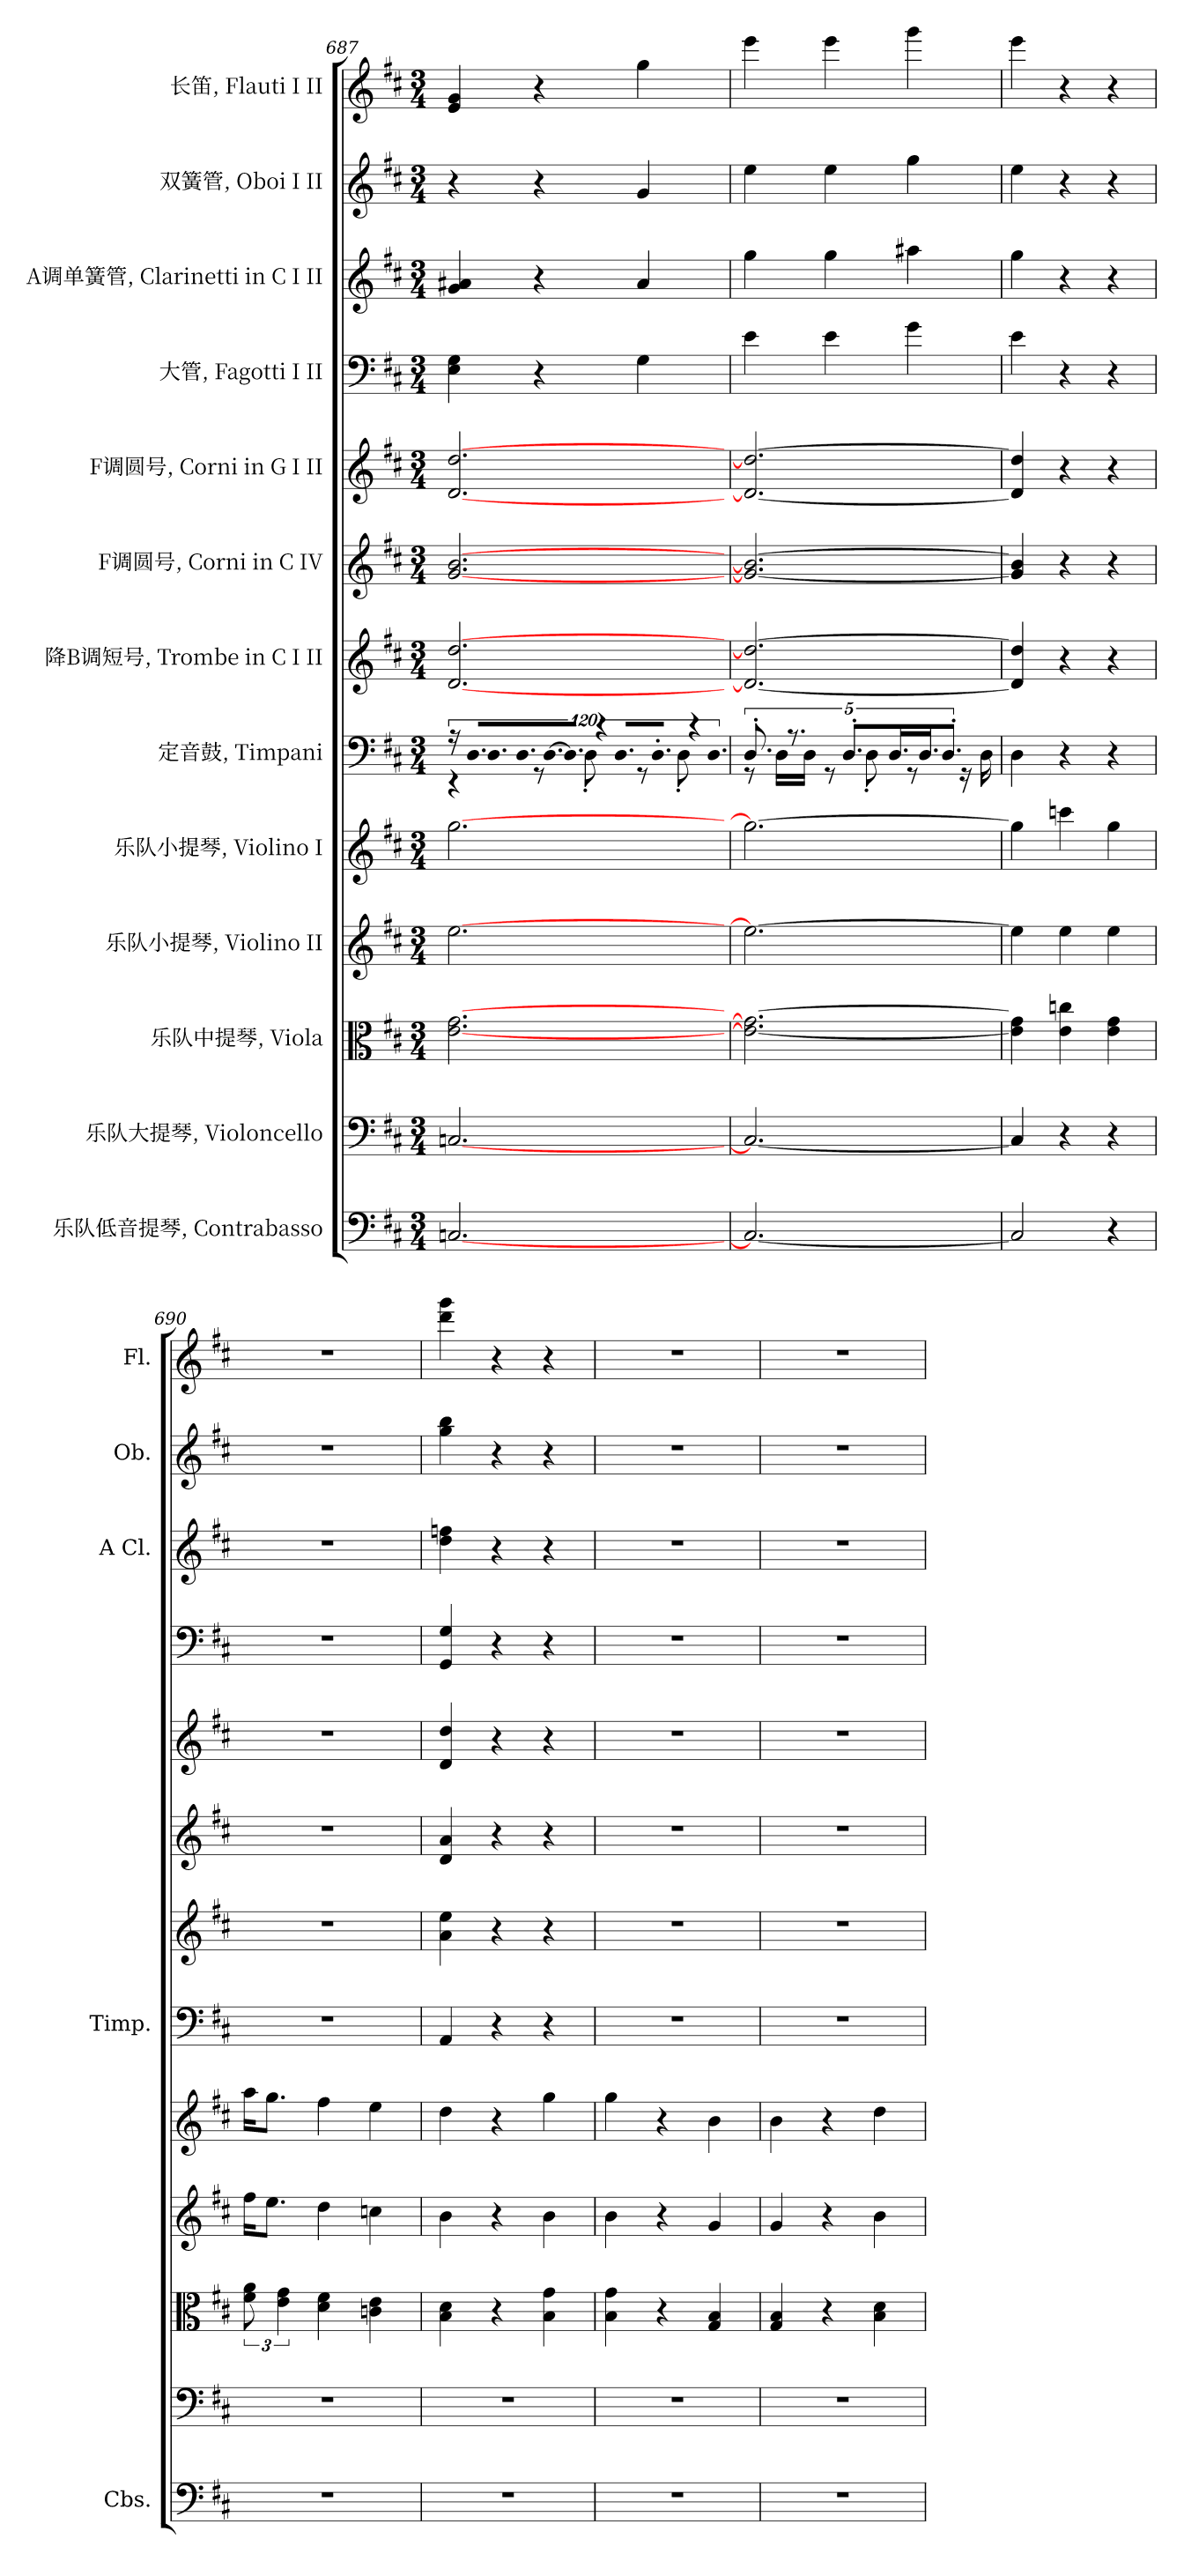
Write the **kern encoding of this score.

**kern	**kern	**kern	**kern	**kern	**kern	**kern	**kern	**kern	**kern	**kern	**kern	**kern
*part13	*part12	*part11	*part10	*part9	*part8	*part7	*part6	*part5	*part4	*part3	*part2	*part1
*staff13	*staff12	*staff11	*staff10	*staff9	*staff8	*staff7	*staff6	*staff5	*staff4	*staff3	*staff2	*staff1
*I"乐队低音提琴, Contrabasso	*I"乐队大提琴, Violoncello	*I"乐队中提琴, Viola	*I"乐队小提琴, Violino II	*I"乐队小提琴, Violino I	*I"定音鼓, Timpani	*I"降B调短号, Trombe in C I II	*I"F调圆号, Corni in C IV	*I"F调圆号, Corni in G I II	*I"大管, Fagotti I II	*I"A调单簧管, Clarinetti in C I II	*I"双簧管, Oboi I II	*I"长笛, Flauti I II
*I'Cbs.	*	*	*	*	*I'Timp.	*	*	*	*	*I'A Cl.	*I'Ob.	*I'Fl.
!!LO:PB:g=z
*clefF4	*clefF4	*clefC3	*clefG2	*clefG2	*clefF4	*clefG2	*clefG2	*clefG2	*clefF4	*clefG2	*clefG2	*clefG2
*ITrd7c12	*	*	*	*	*	*ITrd1c2	*ITrd4c7	*ITrd4c7	*	*ITrd2c3	*	*
*k[f#c#]	*k[f#c#]	*k[f#c#]	*k[f#c#]	*k[f#c#]	*k[f#c#]	*k[]	*k[f#]	*k[f#]	*k[f#c#]	*k[f#c#g#d#a#]	*k[f#c#]	*k[f#c#]
*M3/4	*M3/4	*M3/4	*M3/4	*M3/4	*M3/4	*M3/4	*M3/4	*M3/4	*M3/4	*M3/4	*M3/4	*M3/4
*MM350	*MM350	*MM350	*MM350	*MM350	*MM350	*MM350	*MM350	*MM350	*MM350	*MM350	*MM350	*MM350
=687	=687	=687	=687	=687	=687	=687	=687	=687	=687	=687	=687	=687
!	!	!	!	!	!LO:N:vis=32.	!	!	!	!	!	!	!
*	*	*	*	*	*^	*	*	*	*	*	*	*
[2.CCn/	[2.Cn/	[2.e\ [2.g\	[2.ee\	[2.gg\	1920%103r	4r	[2.c/ [2.cc/	[2.c/ [2.e/	[2.G/ [2.g/	4E\ 4G\	4e/ 4f##X/	4r	4e/ 4g/
!	!	!	!	!	!LO:N:vis=32.	!	!	!	!	!	!	!	!
.	.	.	.	.	1920%103D/KLL	.	.	.	.	.	.	.	.
!	!	!	!	!	!LO:N:vis=16.	!	!	!	!	!	!	!	!
.	.	.	.	.	960%103D/	.	.	.	.	.	.	.	.
!	!	!	!	!	!LO:N:vis=32.	!	!	!	!	!	!	!	!
.	.	.	.	.	1920%103D/L	.	.	.	.	.	.	.	.
.	.	.	.	.	.	8r	.	.	.	4r	4r	4r	4r
!	!	!	!	!	!LO:N:vis=32.	!	!	!	!	!	!	!	!
.	.	.	.	.	[1920%103D/	.	.	.	.	.	.	.	.
!	!	!	!	!	!LO:N:vis=32.	!	!	!	!	!	!	!	!
.	.	.	.	.	1920%103D/JJJ]	.	.	.	.	.	.	.	.
.	.	.	.	.	.	8D'\	.	.	.	.	.	.	.
!	!	!	!	!	!LO:N:vis=32.	!	!	!	!	!	!	!	!
.	.	.	.	.	1920%103r	.	.	.	.	.	.	.	.
!	!	!	!	!	!LO:N:vis=16.	!	!	!	!	!	!	!	!
.	.	.	.	.	960%103D/LL	.	.	.	.	.	.	.	.
*	*	*	*	*	*	*	*	*	*	*	*	*	*MM318
.	.	.	.	.	.	8r	.	.	.	4G\	4f##/	4g/	4gg\
!	!	!	!	!	!LO:N:vis=16.	!	!	!	!	!	!	!	!
.	.	.	.	.	960%103D'/JJ	.	.	.	.	.	.	.	.
.	.	.	.	.	.	8D'\	.	.	.	.	.	.	.
!	!	!	!	!	!LO:N:vis=32.	!	!	!	!	!	!	!	!
.	.	.	.	.	1920%103r	.	.	.	.	.	.	.	.
!	!	!	!	!	!LO:N:vis=32.	!	!	!	!	!	!	!	!
.	.	.	.	.	1920%103D/	.	.	.	.	.	.	.	.
960ryy	960ryy	960ryy	960ryy	960ryy	.	960ryy	960ryy	960ryy	960ryy	960ryy	960ryy	960ryy	960ryy
=688	=688	=688	=688	=688	=688	=688	=688	=688	=688	=688	=688	=688	=688
*	*	*	*	*	*	*	*	*	*	*	*	*	*MM350
2.CC/_	2.C/_	2.e\_ 2.g\_	2.ee\_	2.gg\_	10.D'/	8r	2.c/_ 2.cc/_	2.c/_ 2.e/_	2.G/_ 2.g/_	4e\	4ee\	4ee\	4eee\
.	.	.	.	.	.	16D\LL	.	.	.	.	.	.	.
.	.	.	.	.	10.r	.	.	.	.	.	.	.	.
.	.	.	.	.	.	16D\JJ	.	.	.	.	.	.	.
.	.	.	.	.	.	8r	.	.	.	4e\	4ee\	4ee\	4eee\
.	.	.	.	.	10.D'/L	.	.	.	.	.	.	.	.
.	.	.	.	.	.	8D'\	.	.	.	.	.	.	.
.	.	.	.	.	20.D/L	.	.	.	.	.	.	.	.
*	*	*	*	*	*	*	*	*	*	*	*	*	*MM318
.	.	.	.	.	.	8r	.	.	.	4g\	4ff##X\	4gg\	4ggg\
.	.	.	.	.	20.D/J	.	.	.	.	.	.	.	.
.	.	.	.	.	10.D'/J	.	.	.	.	.	.	.	.
.	.	.	.	.	.	16r	.	.	.	.	.	.	.
.	.	.	.	.	.	16D\	.	.	.	.	.	.	.
*	*	*	*	*	*v	*v	*	*	*	*	*	*	*
=689	=689	=689	=689	=689	=689	=689	=689	=689	=689	=689	=689	=689
*	*	*	*	*	*	*	*	*	*	*	*	*MM350
2CC/]	4C/]	4e\] 4g\]	4ee\]	4gg\]	4D\	4c/] 4cc/]	4c/] 4e/]	4G/] 4g/]	4e\	4ee\	4ee\	4eee\
.	4r	4e\ 4ccn\	4ee\	4cccn\	4r	4r	4r	4r	4r	4r	4r	4r
*	*	*	*	*	*	*	*	*	*	*	*	*MM318
4r	4r	4e\ 4g\	4ee\	4gg\	4r	4r	4r	4r	4r	4r	4r	4r
!!LO:PB:g=z
=690	=690	=690	=690	=690	=690	=690	=690	=690	=690	=690	=690	=690
*	*	*	*	*	*	*	*	*	*	*	*	*MM350
2.r	2.r	12f#\ 12a\	16ff#\KL	16aa\KL	2.r	2.r	2.r	2.r	2.r	2.r	2.r	2.r
.	.	.	8.ee\J	8.gg\J	.	.	.	.	.	.	.	.
.	.	6e\ 6g\	.	.	.	.	.	.	.	.	.	.
.	.	4d\ 4f#\	4dd\	4ff#\	.	.	.	.	.	.	.	.
.	.	4cn\ 4e\	4ccn\	4ee\	.	.	.	.	.	.	.	.
=691	=691	=691	=691	=691	=691	=691	=691	=691	=691	=691	=691	=691
*	*	*	*	*	*	*	*	*	*	*	*	*MM350
2.r	2.r	4B\ 4d\	4b\	4dd\	4AA/	4g\ 4dd\	4G/ 4d/	4G/ 4g/	4GG/ 4G/	4b\ 4ddn\	4gg\ 4bb\	4ddd\ 4ggg\
.	.	4r	4r	4r	4r	4r	4r	4r	4r	4r	4r	4r
*	*	*	*	*	*	*	*	*	*	*	*	*MM318
.	.	4B\ 4g\	4b\	4gg\	4r	4r	4r	4r	4r	4r	4r	4r
=692	=692	=692	=692	=692	=692	=692	=692	=692	=692	=692	=692	=692
*	*	*	*	*	*	*	*	*	*	*	*	*MM350
2.r	2.r	4B\ 4g\	4b\	4gg\	2.r	2.r	2.r	2.r	2.r	2.r	2.r	2.r
.	.	4r	4r	4r	.	.	.	.	.	.	.	.
.	.	4G/ 4B/	4g/	4b\	.	.	.	.	.	.	.	.
=693	=693	=693	=693	=693	=693	=693	=693	=693	=693	=693	=693	=693
*	*	*	*	*	*	*	*	*	*	*	*	*MM350
2.r	2.r	4G/ 4B/	4g/	4b\	2.r	2.r	2.r	2.r	2.r	2.r	2.r	2.r
.	.	4r	4r	4r	.	.	.	.	.	.	.	.
.	.	4B\ 4d\	4b\	4dd\	.	.	.	.	.	.	.	.
=	=	=	=	=	=	=	=	=	=	=	=	=
*-	*-	*-	*-	*-	*-	*-	*-	*-	*-	*-	*-	*-
